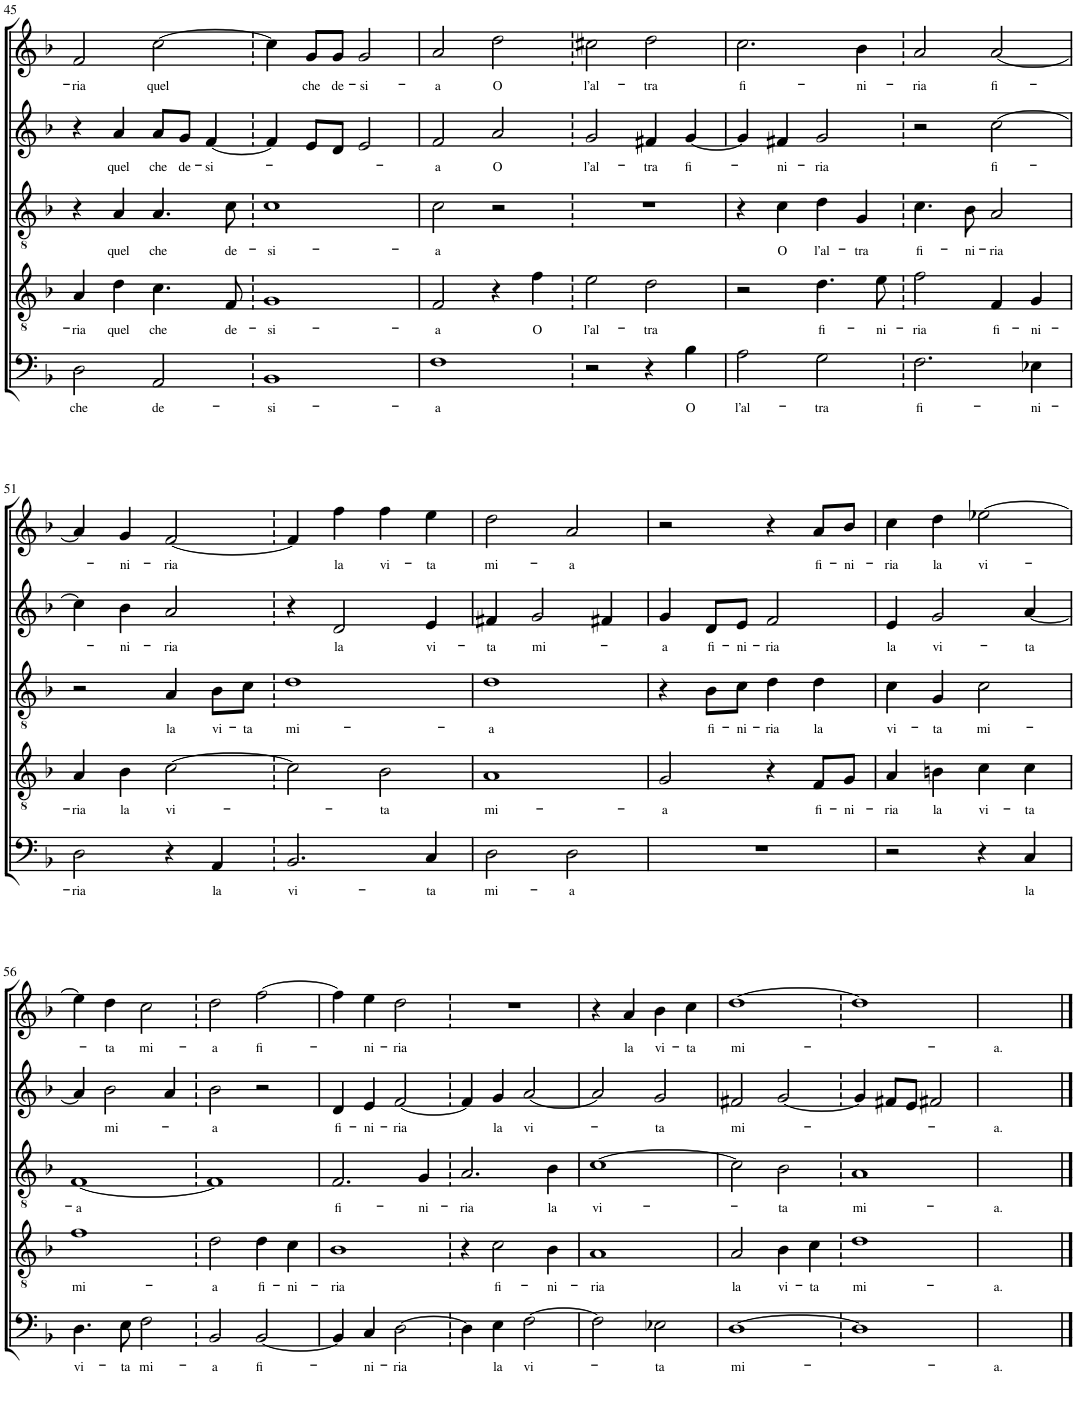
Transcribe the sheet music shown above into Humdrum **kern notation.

**kern	**text	**kern	**text	**kern	**text	**kern	**text	**kern	**text
*part5	*part5	*part4	*part4	*part3	*part3	*part2	*part2	*part1	*part1
*staff5	*staff5	*staff4	*staff4	*staff3	*staff3	*staff2	*staff2	*staff1	*staff1
*I"Voice	*	*I"Voice	*	*I"Voice	*	*I"Voice	*	*I"Voice	*
*I'Vc	*	*I'Vc	*	*	*	*	*	*	*
!!LO:PB:g=z
*clefF4	*	*clefGv2	*	*clefGv2	*	*clefG2	*	*clefG2	*
*k[b-]	*	*k[b-]	*	*k[b-]	*	*k[b-]	*	*k[b-]	*
*M4/4	*	*M4/4	*	*M4/4	*	*M4/4	*	*M4/4	*
*met(c)	*	*met(c)	*	*met(c)	*	*met(c)	*	*met(c)	*
=45	=45	=45	=45	=45	=45	=45	=45	=45	=45
!	!LO:LY:b	!	!LO:LY:b	!	!	!	!	!	!LO:LY:b
2D\	che	4A/	-ria	4r	.	4r	.	2f/	-ria
!	!	!	!LO:LY:b	!	!LO:LY:b	!	!LO:LY:b	!	!
.	.	4d\	quel	4A/	quel	4a/	quel	.	.
!	!LO:LY:b	!	!LO:LY:b	!	!LO:LY:b	!	!LO:LY:b	!	!LO:LY:b
2AA/	de-	4.c\	che	4.A/	che	8a/L	che	[2cc\	quel
!	!	!	!	!	!	!	!LO:LY:b	!	!
.	.	.	.	.	.	8g/J	de-	.	.
!	!	!	!	!	!	!	!LO:LY:b	!	!
.	.	.	.	.	.	[4f/	-si-	.	.
!	!	!	!LO:LY:b	!	!LO:LY:b	!	!	!	!
.	.	8F/	de-	8c\	de-	.	.	.	.
=46	=46	=46	=46	=46	=46	=46	=46	=46	=46
!	!LO:LY:b	!	!LO:LY:b	!	!LO:LY:b	!	!	!	!
1BB-	-si-	1G	-si-	1c	-si-	4f/]	.	4cc\]	.
!	!	!	!	!	!	!	!	!	!LO:LY:b
.	.	.	.	.	.	8e/L	.	8g/L	che
!	!	!	!	!	!	!	!	!	!LO:LY:b
.	.	.	.	.	.	8d/J	.	8g/J	de-
!	!	!	!	!	!	!	!	!	!LO:LY:b
.	.	.	.	.	.	2e/	.	2g/	-si-
=47	=47	=47	=47	=47	=47	=47	=47	=47	=47
!	!LO:LY:b	!	!LO:LY:b	!	!LO:LY:b	!	!LO:LY:b	!	!LO:LY:b
1F	-a	2F/	-a	2c\	-a	2f/	-a	2a/	-a
!	!	!	!	!	!	!	!LO:LY:b	!	!LO:LY:b
.	.	4r	.	2r	.	2a/	O	2dd\	O
!	!	!	!LO:LY:b	!	!	!	!	!	!
.	.	4f\	O	.	.	.	.	.	.
=48	=48	=48	=48	=48	=48	=48	=48	=48	=48
!	!	!	!LO:LY:b	!	!	!	!LO:LY:b	!	!LO:LY:b
2r	.	2e\	l’al-	1r	.	2g/	l’al-	2cc#X\	l’al-
!	!	!	!LO:LY:b	!	!	!	!LO:LY:b	!	!LO:LY:b
4r	.	2d\	-tra	.	.	4f#X/	-tra	2dd\	-tra
!	!LO:LY:b	!	!	!	!	!	!LO:LY:b	!	!
4B-\	O	.	.	.	.	[4g/	fi-	.	.
=49	=49	=49	=49	=49	=49	=49	=49	=49	=49
!	!LO:LY:b	!	!	!	!	!	!	!	!LO:LY:b
2A\	l’al-	2r	.	4r	.	4g/]	.	2.cc\	fi-
!	!	!	!	!	!LO:LY:b	!	!LO:LY:b	!	!
.	.	.	.	4c\	O	4f#X/	-ni-	.	.
!	!LO:LY:b	!	!LO:LY:b	!	!LO:LY:b	!	!LO:LY:b	!	!
2G\	-tra	4.d\	fi-	4d\	l’al-	2g/	-ria	.	.
!	!	!	!	!	!LO:LY:b	!	!	!	!LO:LY:b
.	.	.	.	4G/	-tra	.	.	4b-\	-ni-
!	!	!	!LO:LY:b	!	!	!	!	!	!
.	.	8e\	-ni-	.	.	.	.	.	.
=50	=50	=50	=50	=50	=50	=50	=50	=50	=50
!	!LO:LY:b	!	!LO:LY:b	!	!LO:LY:b	!	!	!	!LO:LY:b
2.F\	fi-	2f\	-ria	4.c\	fi-	2r	.	2a/	-ria
!	!	!	!	!	!LO:LY:b	!	!	!	!
.	.	.	.	8B-\	-ni-	.	.	.	.
!	!	!	!LO:LY:b	!	!LO:LY:b	!	!LO:LY:b	!	!LO:LY:b
.	.	4F/	fi-	2A/	-ria	[2cc\	fi-	[2a/	fi-
!	!LO:LY:b	!	!LO:LY:b	!	!	!	!	!	!
4E-X\	-ni-	4G/	-ni-	.	.	.	.	.	.
!!LO:LB:g=z
=51	=51	=51	=51	=51	=51	=51	=51	=51	=51
!	!LO:LY:b	!	!LO:LY:b	!	!	!	!	!	!
2D\	-ria	4A/	-ria	2r	.	4cc\]	.	4a/]	.
!	!	!	!LO:LY:b	!	!	!	!LO:LY:b	!	!LO:LY:b
.	.	4B-\	la	.	.	4b-\	-ni-	4g/	-ni-
!	!	!	!LO:LY:b	!	!LO:LY:b	!	!LO:LY:b	!	!LO:LY:b
4r	.	[2c\	vi-	4A/	la	2a/	-ria	[2f/	-ria
!	!LO:LY:b	!	!	!	!LO:LY:b	!	!	!	!
4AA/	la	.	.	8B-\L	vi-	.	.	.	.
!	!	!	!	!	!LO:LY:b	!	!	!	!
.	.	.	.	8c\J	-ta	.	.	.	.
=52	=52	=52	=52	=52	=52	=52	=52	=52	=52
!	!LO:LY:b	!	!	!	!LO:LY:b	!	!	!	!
2.BB-/	vi-	2c\]	.	1d	mi-	4r	.	4f/]	.
!	!	!	!	!	!	!	!LO:LY:b	!	!LO:LY:b
.	.	.	.	.	.	2d/	la	4ff\	la
!	!	!	!LO:LY:b	!	!	!	!	!	!LO:LY:b
.	.	2B-\	-ta	.	.	.	.	4ff\	vi-
!	!LO:LY:b	!	!	!	!	!	!LO:LY:b	!	!LO:LY:b
4C/	-ta	.	.	.	.	4e/	vi-	4ee\	-ta
=53	=53	=53	=53	=53	=53	=53	=53	=53	=53
!	!LO:LY:b	!	!LO:LY:b	!	!LO:LY:b	!	!LO:LY:b	!	!LO:LY:b
2D\	mi-	1A	mi-	1d	-a	4f#X/	-ta	2dd\	mi-
!	!	!	!	!	!	!	!LO:LY:b	!	!
.	.	.	.	.	.	2g/	mi-	.	.
!	!LO:LY:b	!	!	!	!	!	!	!	!LO:LY:b
2D\	-a	.	.	.	.	.	.	2a/	-a
.	.	.	.	.	.	4f#X/	.	.	.
=54	=54	=54	=54	=54	=54	=54	=54	=54	=54
!	!	!	!LO:LY:b	!	!	!	!LO:LY:b	!	!
1r	.	2G/	-a	4r	.	4g/	-a	2r	.
!	!	!	!	!	!LO:LY:b	!	!LO:LY:b	!	!
.	.	.	.	8B-\L	fi-	8d/L	fi-	.	.
!	!	!	!	!	!LO:LY:b	!	!LO:LY:b	!	!
.	.	.	.	8c\J	-ni-	8e/J	-ni-	.	.
!	!	!	!	!	!LO:LY:b	!	!LO:LY:b	!	!
.	.	4r	.	4d\	-ria	2f/	-ria	4r	.
!	!	!	!LO:LY:b	!	!LO:LY:b	!	!	!	!LO:LY:b
.	.	8F/L	fi-	4d\	la	.	.	8a/L	fi-
!	!	!	!LO:LY:b	!	!	!	!	!	!LO:LY:b
.	.	8G/J	-ni-	.	.	.	.	8b-/J	-ni-
=55	=55	=55	=55	=55	=55	=55	=55	=55	=55
!	!	!	!LO:LY:b	!	!LO:LY:b	!	!LO:LY:b	!	!LO:LY:b
2r	.	4A/	-ria	4c\	vi-	4e/	la	4cc\	-ria
!	!	!	!LO:LY:b	!	!LO:LY:b	!	!LO:LY:b	!	!LO:LY:b
.	.	4Bn\	la	4G/	-ta	2g/	vi-	4dd\	la
!	!	!	!LO:LY:b	!	!LO:LY:b	!	!	!	!LO:LY:b
4r	.	4c\	vi-	2c\	mi-	.	.	[2ee-X\	vi-
!	!LO:LY:b	!	!LO:LY:b	!	!	!	!LO:LY:b	!	!
4C/	la	4c\	-ta	.	.	[4a/	-ta	.	.
!!LO:LB:g=z
=56	=56	=56	=56	=56	=56	=56	=56	=56	=56
!	!LO:LY:b	!	!LO:LY:b	!	!LO:LY:b	!	!	!	!
4.D\	vi-	1f	mi-	[1F	-a	4a/]	.	4ee-\]	.
!	!	!	!	!	!	!	!LO:LY:b	!	!LO:LY:b
.	.	.	.	.	.	2b-\	mi-	4dd\	-ta
!	!LO:LY:b	!	!	!	!	!	!	!	!
8E\	-ta	.	.	.	.	.	.	.	.
!	!LO:LY:b	!	!	!	!	!	!	!	!LO:LY:b
2F\	mi-	.	.	.	.	.	.	2cc\	mi-
.	.	.	.	.	.	4a/	.	.	.
=57	=57	=57	=57	=57	=57	=57	=57	=57	=57
!	!LO:LY:b	!	!LO:LY:b	!	!	!	!LO:LY:b	!	!LO:LY:b
2BB-/	-a	2d\	-a	1F]	.	2b-\	-a	2dd\	-a
!	!LO:LY:b	!	!LO:LY:b	!	!	!	!	!	!LO:LY:b
[2BB-/	fi-	4d\	fi-	.	.	2r	.	[2ff\	fi-
!	!	!	!LO:LY:b	!	!	!	!	!	!
.	.	4c\	-ni-	.	.	.	.	.	.
=58	=58	=58	=58	=58	=58	=58	=58	=58	=58
!	!	!	!LO:LY:b	!	!LO:LY:b	!	!LO:LY:b	!	!
4BB-/]	.	1B-	-ria	2.F/	fi-	4d/	fi-	4ff\]	.
!	!LO:LY:b	!	!	!	!	!	!LO:LY:b	!	!LO:LY:b
4C/	-ni-	.	.	.	.	4e/	-ni-	4ee\	-ni-
!	!LO:LY:b	!	!	!	!	!	!LO:LY:b	!	!LO:LY:b
[2D\	-ria	.	.	.	.	[2f/	-ria	2dd\	-ria
!	!	!	!	!	!LO:LY:b	!	!	!	!
.	.	.	.	4G/	-ni-	.	.	.	.
=59	=59	=59	=59	=59	=59	=59	=59	=59	=59
!	!	!	!	!	!LO:LY:b	!	!	!	!
4D\]	.	4r	.	2.A/	-ria	4f/]	.	1r	.
!	!LO:LY:b	!	!LO:LY:b	!	!	!	!LO:LY:b	!	!
4E\	la	2c\	fi-	.	.	4g/	la	.	.
!	!LO:LY:b	!	!	!	!	!	!LO:LY:b	!	!
[2F\	vi-	.	.	.	.	[2a/	vi-	.	.
!	!	!	!LO:LY:b	!	!LO:LY:b	!	!	!	!
.	.	4B-\	-ni-	4B-\	la	.	.	.	.
=60	=60	=60	=60	=60	=60	=60	=60	=60	=60
!	!	!	!LO:LY:b	!	!LO:LY:b	!	!	!	!
2F\]	.	1A	-ria	[1c	vi-	2a/]	.	4r	.
!	!	!	!	!	!	!	!	!	!LO:LY:b
.	.	.	.	.	.	.	.	4a/	la
!	!LO:LY:b	!	!	!	!	!	!LO:LY:b	!	!LO:LY:b
2E-X\	-ta	.	.	.	.	2g/	-ta	4b-\	vi-
!	!	!	!	!	!	!	!	!	!LO:LY:b
.	.	.	.	.	.	.	.	4cc\	-ta
=61	=61	=61	=61	=61	=61	=61	=61	=61	=61
!	!LO:LY:b	!	!LO:LY:b	!	!	!	!LO:LY:b	!	!LO:LY:b
[1D	mi-	2A/	la	2c\]	.	2f#X/	mi-	[1dd	mi-
!	!	!	!LO:LY:b	!	!LO:LY:b	!	!	!	!
.	.	4B-\	vi-	2B-\	-ta	[2g/	.	.	.
!	!	!	!LO:LY:b	!	!	!	!	!	!
.	.	4c\	-ta	.	.	.	.	.	.
=62	=62	=62	=62	=62	=62	=62	=62	=62	=62
!	!	!	!LO:LY:b	!	!LO:LY:b	!	!	!	!
1D]	.	1d	mi-	1A	mi-	4g/]	.	1dd]	.
.	.	.	.	.	.	8f#X/L	.	.	.
.	.	.	.	.	.	8e/J	.	.	.
.	.	.	.	.	.	2f#X/	.	.	.
=63	=63	=63	=63	=63	=63	=63	=63	=63	=63
!	!LO:LY:b	!	!LO:LY:b	!	!LO:LY:b	!	!LO:LY:b	!	!LO:LY:b
1GG	-a.	1d	-a.	1Bn	-a.	1g	-a.	1dd	-a.
==	==	==	==	==	==	==	==	==	==
*-	*-	*-	*-	*-	*-	*-	*-	*-	*-
